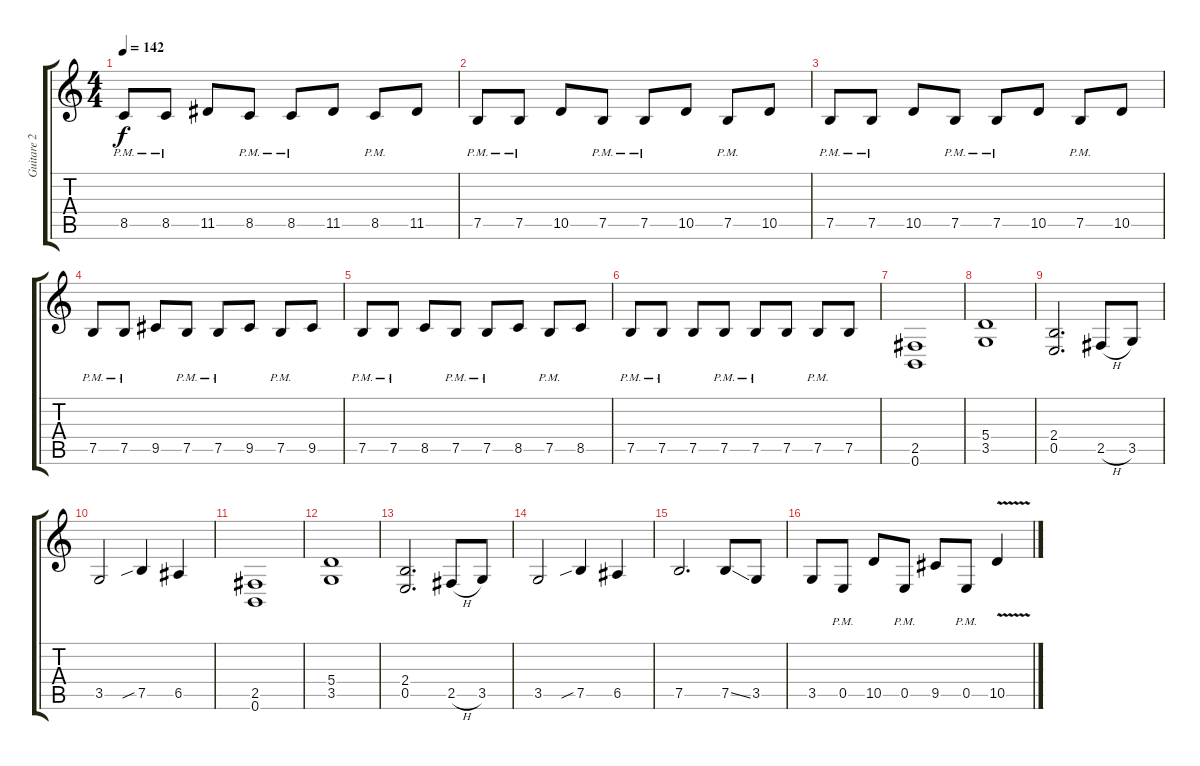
\track ("Guitare 2" "Guitare 2") {instrument distortionguitar}
\staff {score tabs}
\tuning (B3 Gb3 D3 A2 E2 B1) {hide}
\ts (4 4)
\tempo 142
\clef g2
\ks c
8.5{pm}.8{dy f} 8.5{pm}.8 11.5.8 8.5{pm}.8 8.5{pm}.8 11.5.8 8.5{pm}.8 11.5.8 |
7.5{pm}.8 7.5{pm}.8 10.5.8 7.5{pm}.8 7.5{pm}.8 10.5.8 7.5{pm}.8 10.5.8 |
7.5{pm}.8 7.5{pm}.8 10.5.8 7.5{pm}.8 7.5{pm}.8 10.5.8 7.5{pm}.8 10.5.8 |
7.5{pm}.8 7.5{pm}.8 9.5.8 7.5{pm}.8 7.5{pm}.8 9.5.8 7.5{pm}.8 9.5.8 |
7.5{pm}.8 7.5{pm}.8 8.5.8 7.5{pm}.8 7.5{pm}.8 8.5.8 7.5{pm}.8 8.5.8 |
7.5{pm}.8 7.5{pm}.8 7.5.8 7.5{pm}.8 7.5{pm}.8 7.5.8 7.5{pm}.8 7.5.8 |
(2.5 0.6).1 |
(5.4 3.5).1 |
(2.4 0.5).2{d} 2.5{h}.8 3.5.8 |
3.5.2 7.5{sib}.4 6.5.4 |
(2.5 0.6).1 |
(5.4 3.5).1 |
(2.4 0.5).2{d} 2.5{h}.8 3.5.8 |
3.5.2 7.5{sib}.4 6.5.4 |
7.5.2{d} 7.5{ss}.8 3.5.8 |
3.5.8 0.5{pm}.8 10.5.8 0.5{pm}.8 9.5.8 0.5{pm}.8 10.5{v}.4
